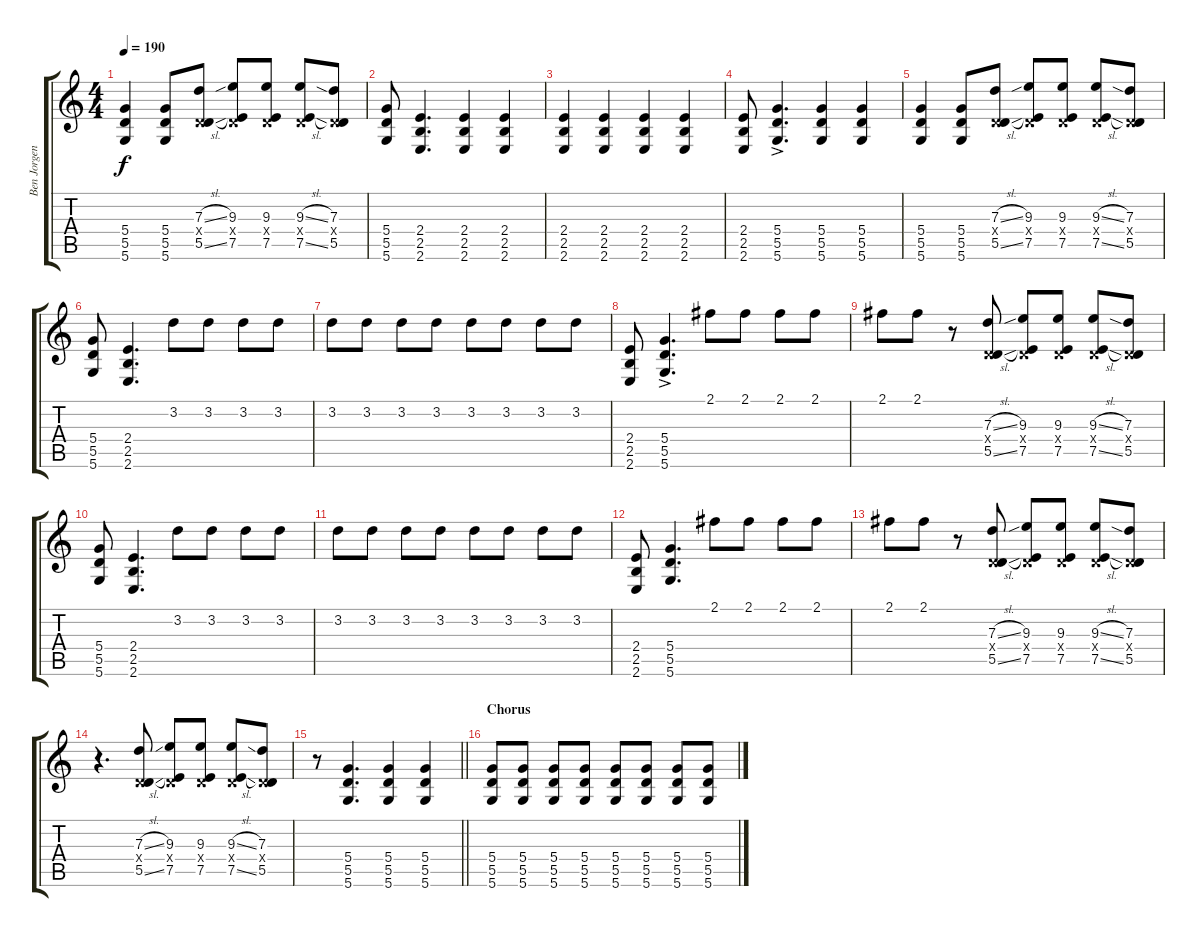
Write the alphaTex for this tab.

\track ("Ben Jorgensen (Rhythm Guitar)" "Ben Jorgen") {instrument overdrivenguitar}
\staff {score tabs}
\tuning (E4 B3 G3 D3 A2 D2) {hide}
\ts (4 4)
\tempo 190
\clef g2
\ks c
(5.4 5.5 5.6).4{dy f} (5.4 5.5 5.6).8 (7.3{sl} 0.4{x} 5.5{sl}).8 (9.3 0.4{x} 7.5).8 (9.3 0.4{x} 7.5).8 (9.3{sl} 0.4{x} 7.5{sl}).8 (7.3 0.4{x} 5.5).8 |
(5.4 5.5 5.6).8 (2.4 2.5 2.6).4{d} (2.4 2.5 2.6).4 (2.4 2.5 2.6).4 |
(2.4 2.5 2.6).4 (2.4 2.5 2.6).4 (2.4 2.5 2.6).4 (2.4 2.5 2.6).4 |
(2.4 2.5 2.6).8 (5.4{ac} 5.5 5.6).4{d} (5.4 5.5 5.6).4 (5.4 5.5 5.6).4 |
(5.4 5.5 5.6).4 (5.4 5.5 5.6).8 (7.3{sl} 0.4{x} 5.5{sl}).8 (9.3 0.4{x} 7.5).8 (9.3 0.4{x} 7.5).8 (9.3{sl} 0.4{x} 7.5{sl}).8 (7.3 0.4{x} 5.5).8 |
(5.4 5.5 5.6).8 (2.4 2.5 2.6).4{d} 3.2.8 3.2.8 3.2.8 3.2.8 |
3.2.8 3.2.8 3.2.8 3.2.8 3.2.8 3.2.8 3.2.8 3.2.8 |
(2.4 2.5 2.6).8 (5.4{ac} 5.5 5.6).4{d} 2.1.8 2.1.8 2.1.8 2.1.8 |
2.1.8 2.1.8 r.8 (7.3{sl} 0.4{x} 5.5{sl}).8 (9.3 0.4{x} 7.5).8 (9.3 0.4{x} 7.5).8 (9.3{sl} 0.4{x} 7.5{sl}).8 (7.3 0.4{x} 5.5).8 |
(5.4 5.5 5.6).8 (2.4 2.5 2.6).4{d} 3.2.8 3.2.8 3.2.8 3.2.8 |
3.2.8 3.2.8 3.2.8 3.2.8 3.2.8 3.2.8 3.2.8 3.2.8 |
(2.4 2.5 2.6).8 (5.4 5.5 5.6).4{d} 2.1.8 2.1.8 2.1.8 2.1.8 |
2.1.8 2.1.8 r.8 (7.3{sl} 0.4{x} 5.5{sl}).8 (9.3 0.4{x} 7.5).8 (9.3 0.4{x} 7.5).8 (9.3{sl} 0.4{x} 7.5{sl}).8 (7.3 0.4{x} 5.5).8 |
r.4{d} (7.3{sl} 0.4{x} 5.5{sl}).8 (9.3 0.4{x} 7.5).8 (9.3 0.4{x} 7.5).8 (9.3{sl} 0.4{x} 7.5{sl}).8 (7.3 0.4{x} 5.5).8 |
\barLineRight lightlight
r.8 (5.4 5.5 5.6).4{d} (5.4 5.5 5.6).4 (5.4 5.5 5.6).4 |
\section ("" "Chorus")
(5.4 5.5 5.6).8 (5.4 5.5 5.6).8 (5.4 5.5 5.6).8 (5.4 5.5 5.6).8 (5.4 5.5 5.6).8 (5.4 5.5 5.6).8 (5.4 5.5 5.6).8 (5.4 5.5 5.6).8
